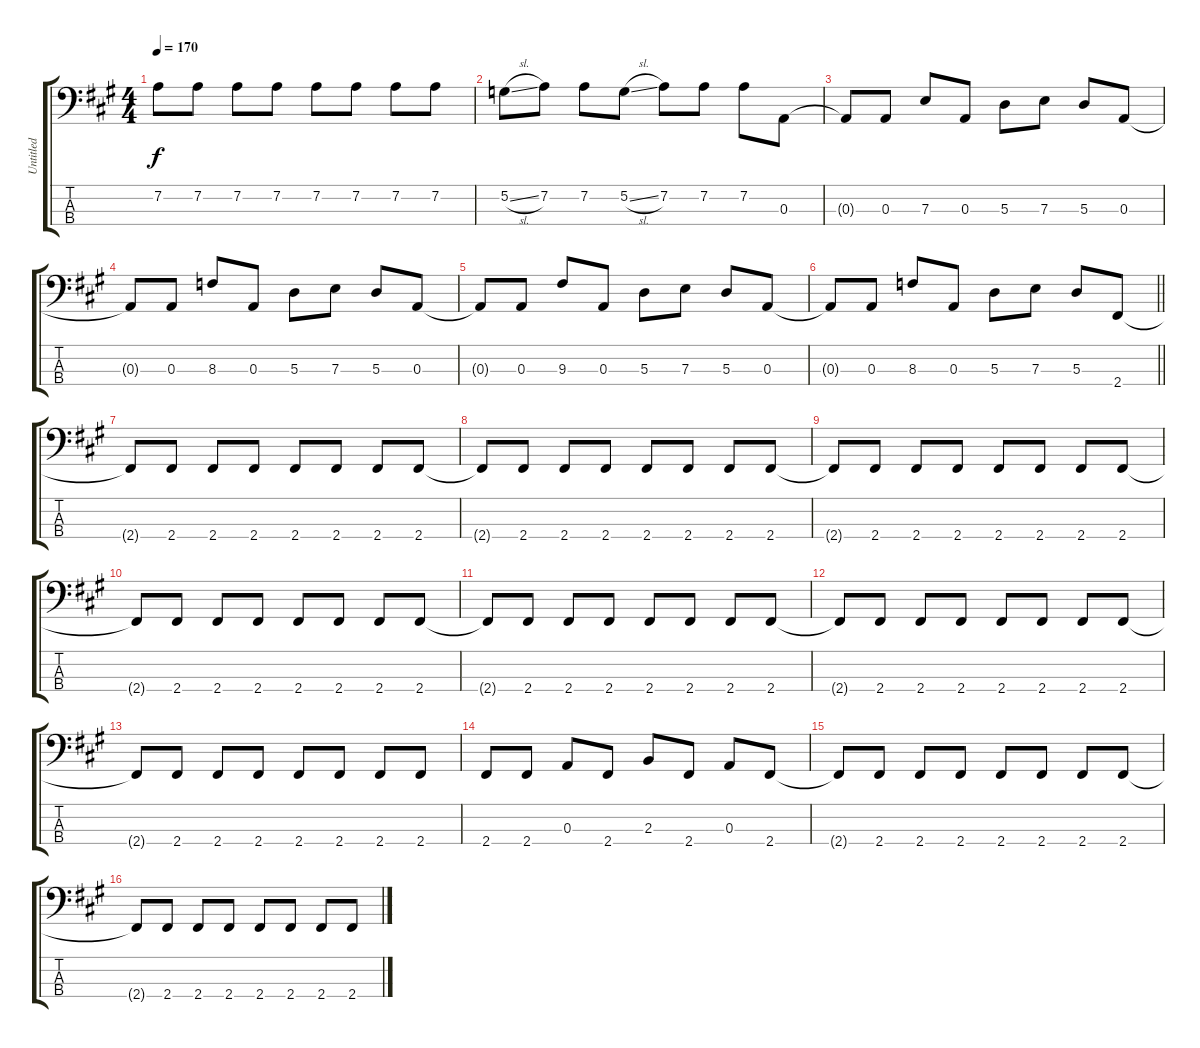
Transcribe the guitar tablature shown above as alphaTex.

\track ("Untitled" "Untitled") {instrument electricbassfinger}
\staff {score tabs}
\tuning (G2 D2 A1 E1) {hide}
\ts (4 4)
\tempo 170
\clef f4
\ks a
7.2.8{dy f} 7.2.8 7.2.8 7.2.8 7.2.8 7.2.8 7.2.8 7.2.8 |
5.2{sl}.8 7.2.8 7.2.8 5.2{sl}.8 7.2.8 7.2.8 7.2.8 0.3.8 |
0.3{t}.8 0.3.8 7.3.8 0.3.8 5.3.8 7.3.8 5.3.8 0.3.8 |
0.3{t}.8 0.3.8 8.3.8 0.3.8 5.3.8 7.3.8 5.3.8 0.3.8 |
0.3{t}.8 0.3.8 9.3.8 0.3.8 5.3.8 7.3.8 5.3.8 0.3.8 |
\barLineRight lightlight
0.3{t}.8 0.3.8 8.3.8 0.3.8 5.3.8 7.3.8 5.3.8 2.4.8 |
2.4{t}.8 2.4.8 2.4.8 2.4.8 2.4.8 2.4.8 2.4.8 2.4.8 |
2.4{t}.8 2.4.8 2.4.8 2.4.8 2.4.8 2.4.8 2.4.8 2.4.8 |
2.4{t}.8 2.4.8 2.4.8 2.4.8 2.4.8 2.4.8 2.4.8 2.4.8 |
2.4{t}.8 2.4.8 2.4.8 2.4.8 2.4.8 2.4.8 2.4.8 2.4.8 |
2.4{t}.8 2.4.8 2.4.8 2.4.8 2.4.8 2.4.8 2.4.8 2.4.8 |
2.4{t}.8 2.4.8 2.4.8 2.4.8 2.4.8 2.4.8 2.4.8 2.4.8 |
2.4{t}.8 2.4.8 2.4.8 2.4.8 2.4.8 2.4.8 2.4.8 2.4.8 |
2.4.8 2.4.8 0.3.8 2.4.8 2.3.8 2.4.8 0.3.8 2.4.8 |
2.4{t}.8 2.4.8 2.4.8 2.4.8 2.4.8 2.4.8 2.4.8 2.4.8 |
2.4{t}.8 2.4.8 2.4.8 2.4.8 2.4.8 2.4.8 2.4.8 2.4.8
